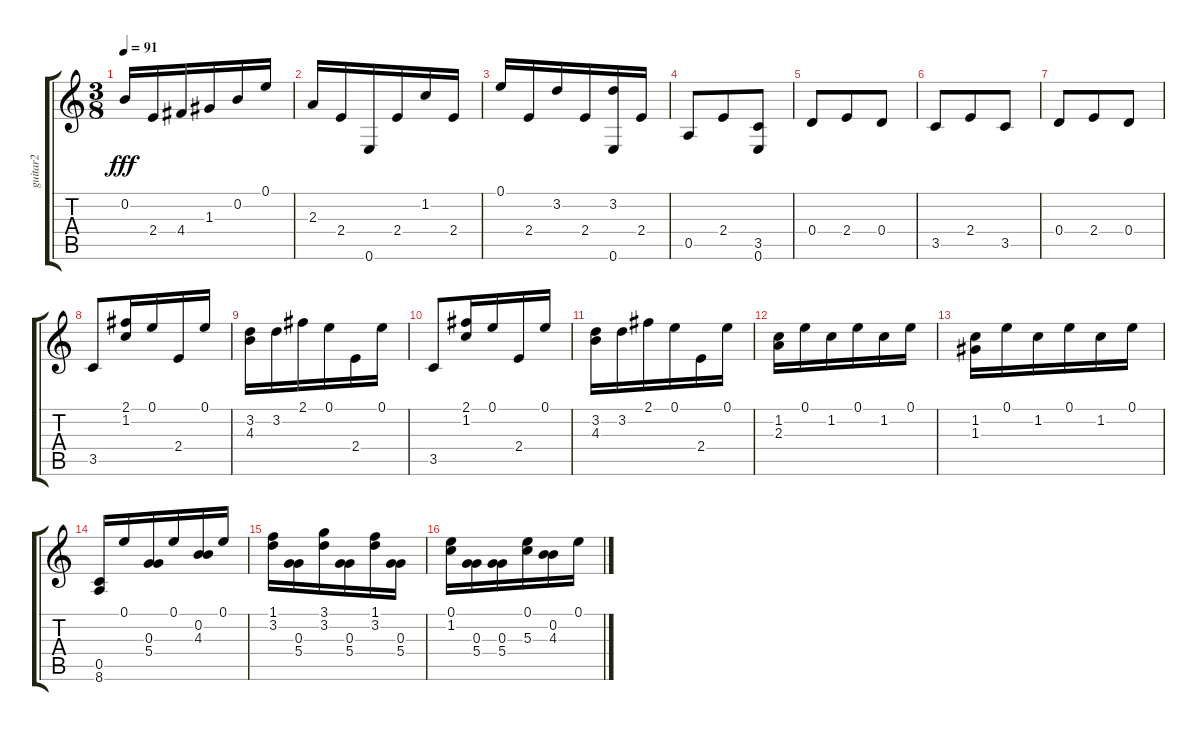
\track ("guitar2" "guitar2") {instrument acousticguitarnylon}
\staff {score tabs}
\tuning (E4 B3 G3 D3 A2 E2) {hide}
\ts (3 8)
\tempo 91
\clef g2
\ks c
0.2.16{dy fff} 2.4.16 4.4.16 1.3.16 0.2.16 0.1.16 |
2.3.16 2.4.16 0.6.16 2.4.16 1.2.16 2.4.16 |
0.1.16 2.4.16 3.2.16 2.4.16 (3.2 0.6).16 2.4.16 |
0.5.8 2.4.8 (3.5 0.6).8 |
0.4.8 2.4.8 0.4.8 |
3.5.8 2.4.8 3.5.8 |
0.4.8 2.4.8 0.4.8 |
3.5.8 (2.1 1.2).16 0.1.16 2.4.16 0.1.16 |
(3.2 4.3).16 3.2.16 2.1.16 0.1.16 2.4.16 0.1.16 |
3.5.8 (2.1 1.2).16 0.1.16 2.4.16 0.1.16 |
(3.2 4.3).16 3.2.16 2.1.16 0.1.16 2.4.16 0.1.16 |
(1.2 2.3).16 0.1.16 1.2.16 0.1.16 1.2.16 0.1.16 |
(1.2 1.3).16 0.1.16 1.2.16 0.1.16 1.2.16 0.1.16 |
(0.5 8.6).16 0.1.16 (0.3 5.4).16 0.1.16 (0.2 4.3).16 0.1.16 |
(1.1 3.2).16 (0.3 5.4).16 (3.1 3.2).16 (0.3 5.4).16 (1.1 3.2).16 (0.3 5.4).16 |
(0.1 1.2).16 (0.3 5.4).16 (0.3 5.4).16 (0.1 5.3).16 (0.2 4.3).16 0.1.16
